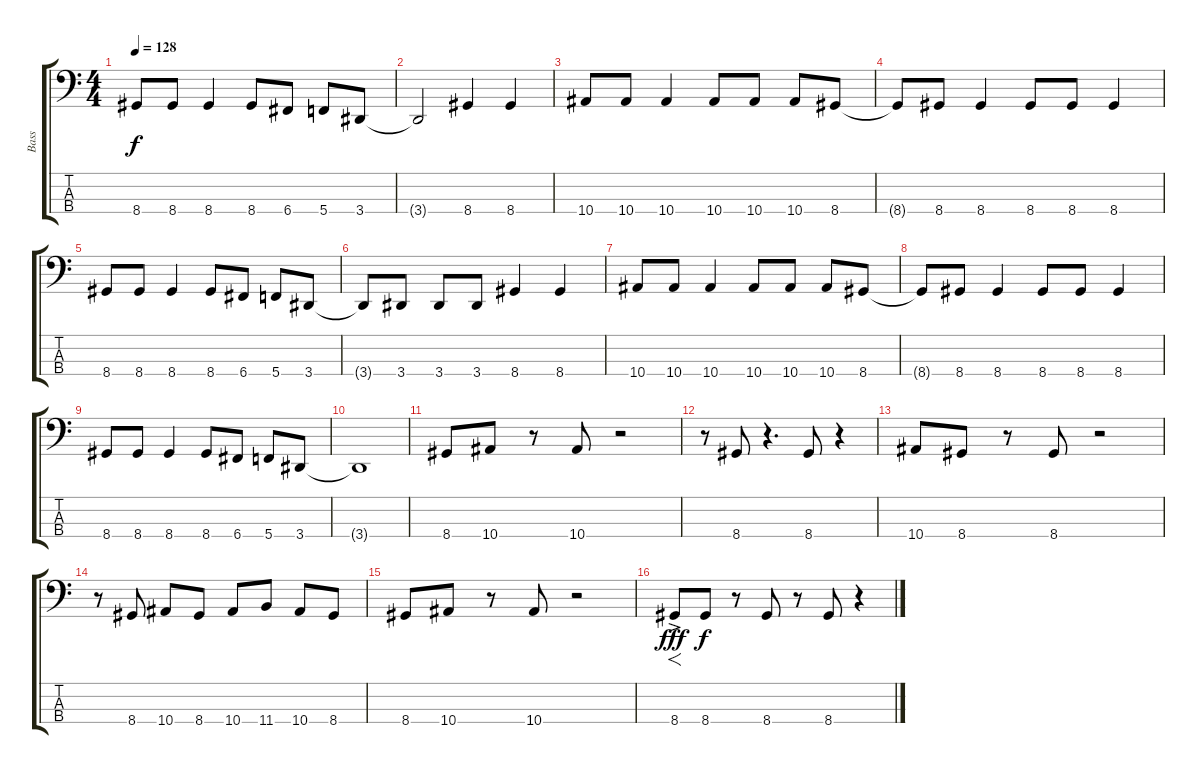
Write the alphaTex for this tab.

\track ("Bass" "Bass") {instrument electricbasspick}
\staff {score tabs}
\tuning (F2 C2 G1 C1) {hide}
\ts (4 4)
\tempo 128
\clef f4
\ks c
8.4.8{dy f} 8.4.8 8.4.4 8.4.8 6.4.8 5.4.8 3.4.8 |
3.4{t}.2 8.4.4 8.4.4 |
10.4.8 10.4.8 10.4.4 10.4.8 10.4.8 10.4.8 8.4.8 |
8.4{t}.8 8.4.8 8.4.4 8.4.8 8.4.8 8.4.4 |
8.4.8 8.4.8 8.4.4 8.4.8 6.4.8 5.4.8 3.4.8 |
3.4{t}.8 3.4.8 3.4.8 3.4.8 8.4.4 8.4.4 |
10.4.8 10.4.8 10.4.4 10.4.8 10.4.8 10.4.8 8.4.8 |
8.4{t}.8 8.4.8 8.4.4 8.4.8 8.4.8 8.4.4 |
8.4.8 8.4.8 8.4.4 8.4.8 6.4.8 5.4.8 3.4.8 |
3.4{t}.1 |
8.4.8 10.4.8 r.8 10.4.8 r.2 |
r.8 8.4.8 r.4{d} 8.4.8 r.4 |
10.4.8 8.4.8 r.8 8.4.8 r.2 |
r.8 8.4.8 10.4.8 8.4.8 10.4.8 11.4.8 10.4.8 8.4.8 |
8.4.8 10.4.8 r.8 10.4.8 r.2 |
8.4{ac}.8{f dy fff} 8.4.8{dy f} r.8 8.4.8 r.8 8.4.8 r.4
